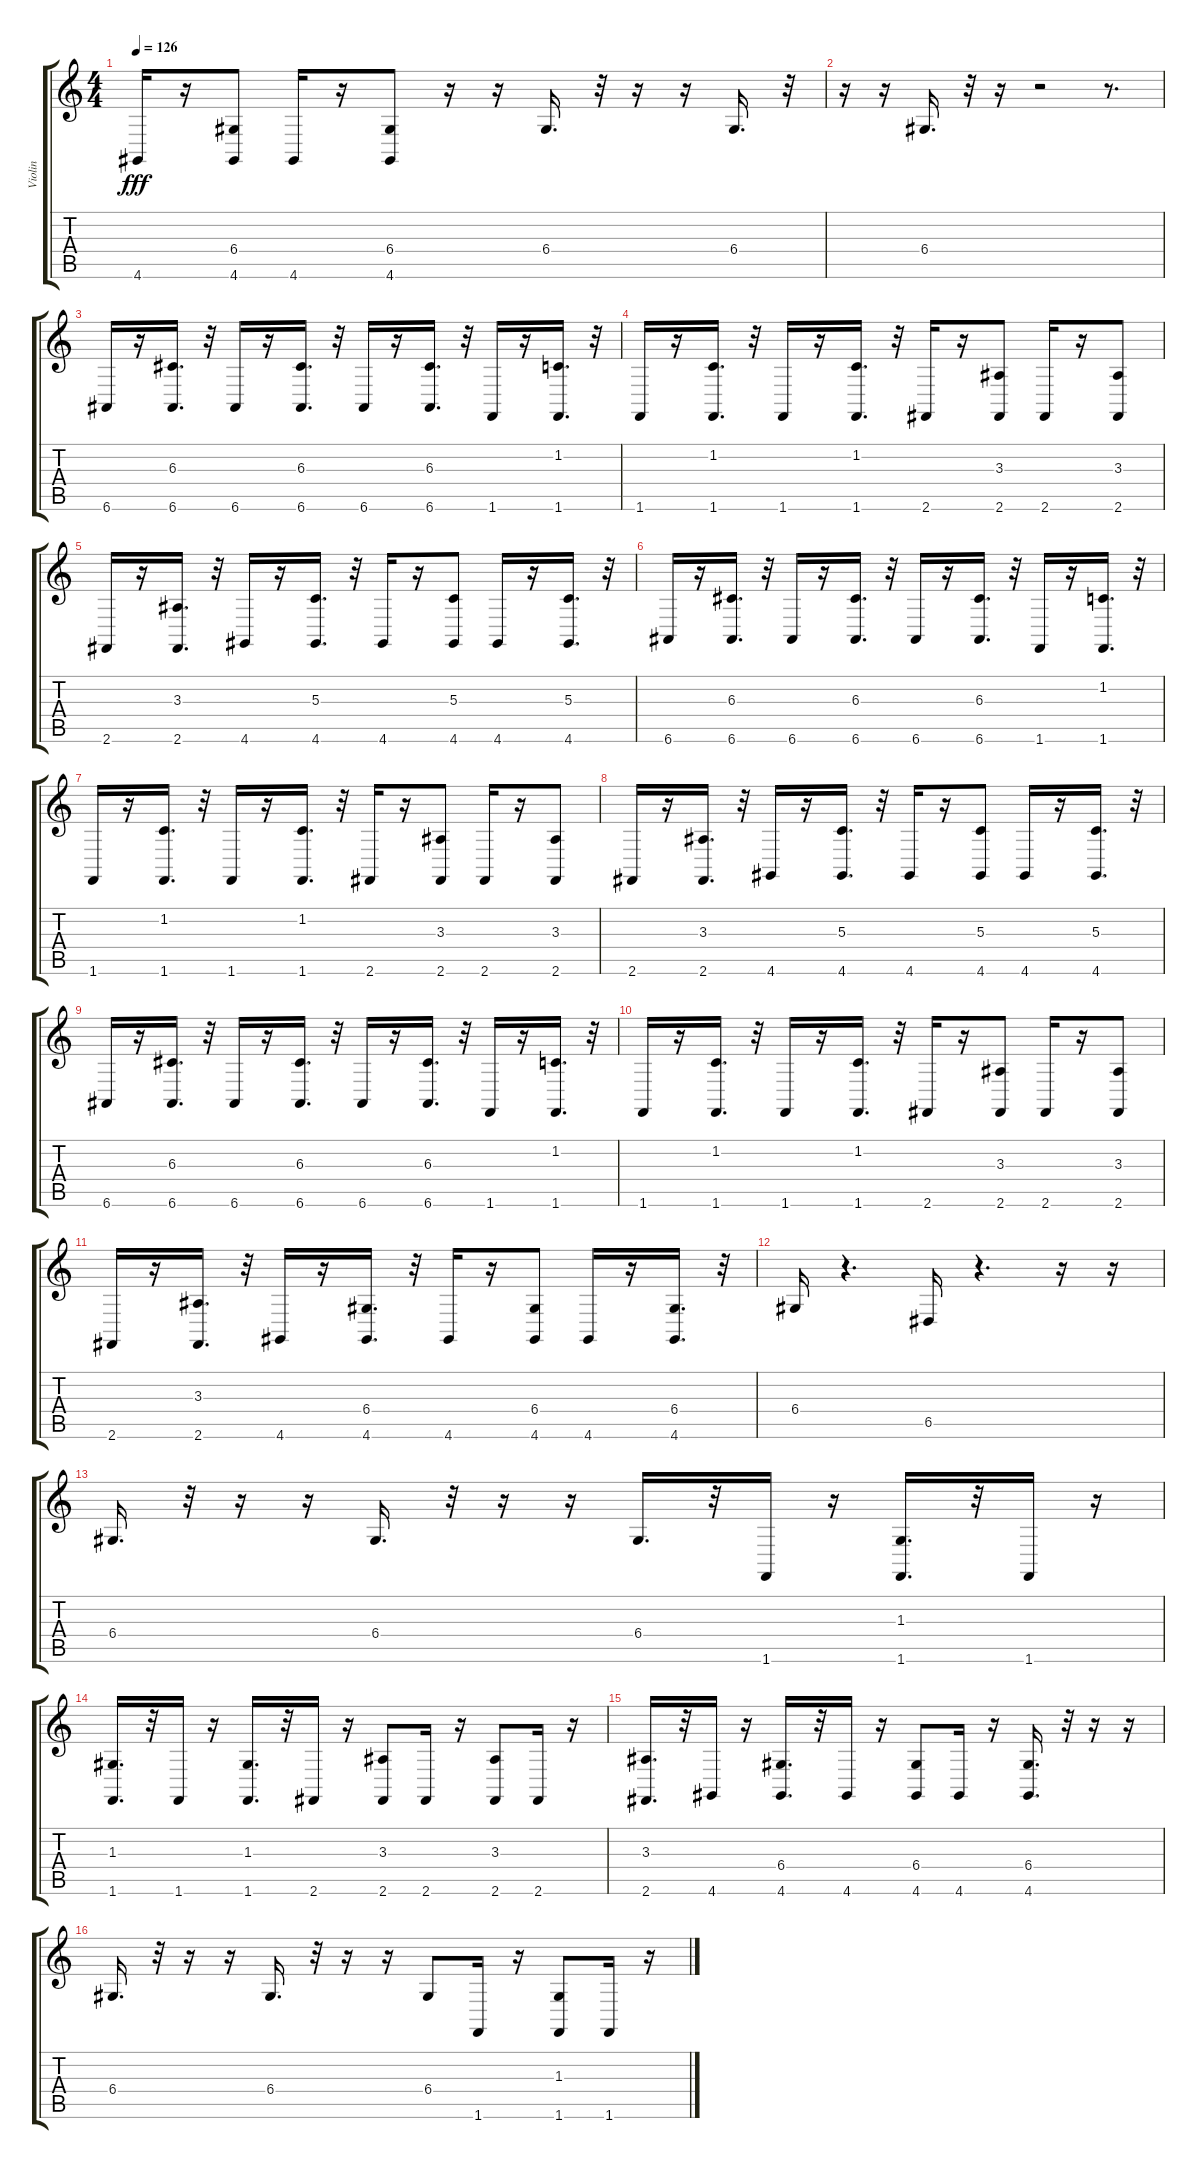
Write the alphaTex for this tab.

\track ("Violin" "Violin") {instrument violin}
\staff {score tabs}
\tuning (E4 B3 G3 D3 A2 E2) {hide}
\ts (4 4)
\tempo 126
\clef g2
\ks c
4.6.16{dy fff} r.16 (6.4 4.6).8 4.6.16 r.16 (6.4 4.6).8 r.16 r.16 6.4.16{d} r.32 r.16 r.16 6.4.16{d} r.32 |
r.16 r.16 6.4.16{d} r.32 r.16 r.2 r.8{d} |
6.6.16 r.16 (6.3 6.6).16{d} r.32 6.6.16 r.16 (6.3 6.6).16{d} r.32 6.6.16 r.16 (6.3 6.6).16{d} r.32 1.6.16 r.16 (1.2 1.6).16{d} r.32 |
1.6.16 r.16 (1.2 1.6).16{d} r.32 1.6.16 r.16 (1.2 1.6).16{d} r.32 2.6.16 r.16 (3.3 2.6).8 2.6.16 r.16 (3.3 2.6).8 |
2.6.16 r.16 (3.3 2.6).16{d} r.32 4.6.16 r.16 (5.3 4.6).16{d} r.32 4.6.16 r.16 (5.3 4.6).8 4.6.16 r.16 (5.3 4.6).16{d} r.32 |
6.6.16 r.16 (6.3 6.6).16{d} r.32 6.6.16 r.16 (6.3 6.6).16{d} r.32 6.6.16 r.16 (6.3 6.6).16{d} r.32 1.6.16 r.16 (1.2 1.6).16{d} r.32 |
1.6.16 r.16 (1.2 1.6).16{d} r.32 1.6.16 r.16 (1.2 1.6).16{d} r.32 2.6.16 r.16 (3.3 2.6).8 2.6.16 r.16 (3.3 2.6).8 |
2.6.16 r.16 (3.3 2.6).16{d} r.32 4.6.16 r.16 (5.3 4.6).16{d} r.32 4.6.16 r.16 (5.3 4.6).8 4.6.16 r.16 (5.3 4.6).16{d} r.32 |
6.6.16 r.16 (6.3 6.6).16{d} r.32 6.6.16 r.16 (6.3 6.6).16{d} r.32 6.6.16 r.16 (6.3 6.6).16{d} r.32 1.6.16 r.16 (1.2 1.6).16{d} r.32 |
1.6.16 r.16 (1.2 1.6).16{d} r.32 1.6.16 r.16 (1.2 1.6).16{d} r.32 2.6.16 r.16 (3.3 2.6).8 2.6.16 r.16 (3.3 2.6).8 |
2.6.16 r.16 (3.3 2.6).16{d} r.32 4.6.16 r.16 (6.4 4.6).16{d} r.32 4.6.16 r.16 (6.4 4.6).8 4.6.16 r.16 (6.4 4.6).16{d} r.32 |
6.4.16 r.4{d} 6.5.16 r.4{d} r.16 r.16 |
6.4.16{d} r.32 r.16 r.16 6.4.16{d} r.32 r.16 r.16 6.4.16{d} r.32 1.6.16 r.16 (1.3 1.6).16{d} r.32 1.6.16 r.16 |
(1.3 1.6).16{d} r.32 1.6.16 r.16 (1.3 1.6).16{d} r.32 2.6.16 r.16 (3.3 2.6).8 2.6.16 r.16 (3.3 2.6).8 2.6.16 r.16 |
(3.3 2.6).16{d} r.32 4.6.16 r.16 (6.4 4.6).16{d} r.32 4.6.16 r.16 (6.4 4.6).8 4.6.16 r.16 (6.4 4.6).16{d} r.32 r.16 r.16 |
6.4.16{d} r.32 r.16 r.16 6.4.16{d} r.32 r.16 r.16 6.4.8 1.6.16 r.16 (1.3 1.6).8 1.6.16 r.16
